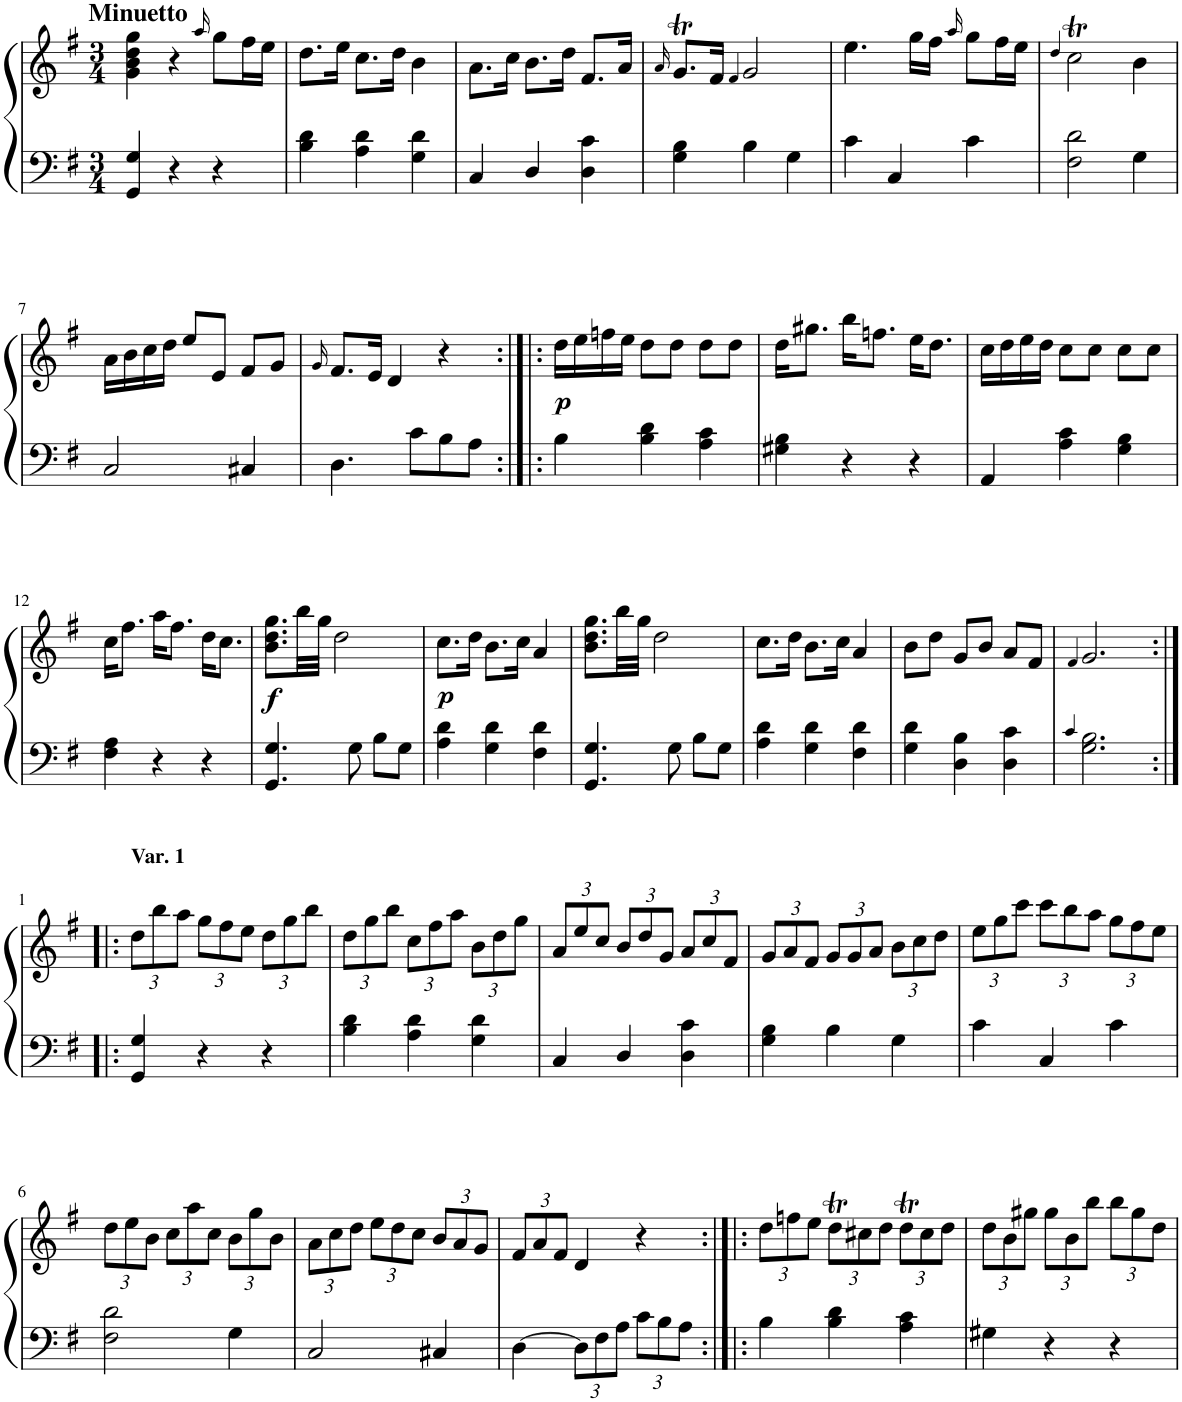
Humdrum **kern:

**kern	**kern	**dynam
*part1	*part1	*part1
*staff2	*staff1	*staff1/2
*I"Piano	*	*
*I'Pno.	*	*
*clefF4	*clefG2	*
*k[f#]	*k[f#]	*
*M3/4	*M3/4	*
=1	=1	=1
!	!LO:TX:a:B:t=Minuetto	!
4GG/ 4G/	4g\ 4b\ 4dd\ 4gg\	.
4r	4r	.
.	16qaa/	.
4r	8gg\L	.
.	16ff#\L	.
.	16ee\JJ	.
=2	=2	=2
4B\ 4d\	8.dd\L	.
.	16ee\Jk	.
4A\ 4d\	8.cc\L	.
.	16dd\Jk	.
4G\ 4d\	4b\	.
=3	=3	=3
4C/	8.a\L	.
.	16cc\Jk	.
4D/	8.b\L	.
.	16dd\Jk	.
4D\ 4c\	8.f#/L	.
.	16a/Jk	.
=4	=4	=4
.	16qa/	.
4G\ 4B\	8.gT/L	.
.	16f#/Jk	.
.	4qf#/	.
4B\	2g/	.
4G\	.	.
=5	=5	=5
4c\	4.ee\	.
4C/	.	.
.	16gg\LL	.
.	16ff#\JJ	.
.	16qaa/	.
4c\	8gg\L	.
.	16ff#\L	.
.	16ee\JJ	.
=6	=6	=6
.	4qdd/	.
2F#\ 2d\	2ccT\	.
4G\	4b\	.
!!LO:LB:g=z
=7	=7	=7
2C/	16a\LL	.
.	16b\	.
.	16cc\	.
.	16dd\JJ	.
.	8ee/L	.
.	8e/J	.
4C#X/	8f#/L	.
.	8g/J	.
=8	=8	=8
.	16qg/	.
4.D\	8.f#/L	.
.	16e/Jk	.
.	4d/	.
8c\L	.	.
8B\	4r	.
8A\J	.	.
=9:|!|:	=9:|!|:	=9:|!|:
!	!	!LO:DY:b
4B\	16dd\LL	p
.	16ee\	.
.	16ffn\	.
.	16ee\JJ	.
4B\ 4d\	8dd\L	.
.	8dd\J	.
4A\ 4c\	8dd\L	.
.	8dd\J	.
=10	=10	=10
4G#X\ 4B\	16dd\KL	.
.	8.gg#X\J	.
4r	16bb\KL	.
.	8.ffn\J	.
4r	16ee\KL	.
.	8.dd\J	.
=11	=11	=11
4AA/	16cc\LL	.
.	16dd\	.
.	16ee\	.
.	16dd\JJ	.
4A\ 4c\	8cc\L	.
.	8cc\J	.
4G\ 4B\	8cc\L	.
.	8cc\J	.
!!LO:LB:g=z
=12	=12	=12
4F#\ 4A\	16cc\KL	.
.	8.ff#\J	.
4r	16aa\KL	.
.	8.ff#\J	.
4r	16dd\KL	.
.	8.cc\J	.
=13	=13	=13
!	!	!LO:DY:b
4.GG/ 4.G/	8.b\ 8.dd\ 8.gg\L	f
.	32bb\LL	.
.	32gg\JJJ	.
.	2dd\	.
8G\	.	.
8B\L	.	.
8G\J	.	.
=14	=14	=14
!	!	!LO:DY:b
4A\ 4d\	8.cc\L	p
.	16dd\Jk	.
4G\ 4d\	8.b\L	.
.	16cc\Jk	.
4F#\ 4d\	4a/	.
=15	=15	=15
4.GG/ 4.G/	8.b\ 8.dd\ 8.gg\L	.
.	32bb\LL	.
.	32gg\JJJ	.
.	2dd\	.
8G\	.	.
8B\L	.	.
8G\J	.	.
=16	=16	=16
4A\ 4d\	8.cc\L	.
.	16dd\Jk	.
4G\ 4d\	8.b\L	.
.	16cc\Jk	.
4F#\ 4d\	4a/	.
=17	=17	=17
4G\ 4d\	8b\L	.
.	8dd\J	.
4D\ 4B\	8g/L	.
.	8b/J	.
4D\ 4c\	8a/L	.
.	8f#/J	.
=18	=18	=18
4qc/	4qf#/	.
2.G\ 2.B\	2.g/	.
!!LO:LB:g=z
=1:|!|:	=1:|!|:	=1:|!|:
*	*Xbrackettup	*
!	!LO:TX:a:B:t=Var. 1	!
4GG/ 4G/	12dd\L	.
.	12bb\	.
.	12aa\J	.
4r	12gg\L	.
.	12ff#\	.
.	12ee\J	.
4r	12dd\L	.
.	12gg\	.
.	12bb\J	.
=2	=2	=2
4B\ 4d\	12dd\L	.
.	12gg\	.
.	12bb\J	.
4A\ 4d\	12cc\L	.
.	12ff#\	.
.	12aa\J	.
4G\ 4d\	12b\L	.
.	12dd\	.
.	12gg\J	.
=3	=3	=3
4C/	12a/L	.
.	12ee/	.
.	12cc/J	.
4D/	12b/L	.
.	12dd/	.
.	12g/J	.
4D\ 4c\	12a/L	.
.	12cc/	.
.	12f#/J	.
=4	=4	=4
4G\ 4B\	12g/L	.
.	12a/	.
.	12f#/J	.
4B\	12g/L	.
.	12g/	.
.	12a/J	.
4G\	12b\L	.
.	12cc\	.
.	12dd\J	.
=5	=5	=5
4c\	12ee\L	.
.	12gg\	.
.	12ccc\J	.
4C/	12ccc\L	.
.	12bb\	.
.	12aa\J	.
4c\	12gg\L	.
.	12ff#\	.
.	12ee\J	.
!!LO:LB:g=z
=6	=6	=6
2F#\ 2d\	12dd\L	.
.	12ee\	.
.	12b\J	.
.	12cc\L	.
.	12aa\	.
.	12cc\J	.
4G\	12b\L	.
.	12gg\	.
.	12b\J	.
=7	=7	=7
2C/	12a\L	.
.	12cc\	.
.	12dd\J	.
.	12ee\L	.
.	12dd\	.
.	12cc\J	.
4C#X/	12b/L	.
.	12a/	.
.	12g/J	.
=8	=8	=8
[4D\	12f#/L	.
.	12a/	.
.	12f#/J	.
*Xbrackettup	*	*
12D\L]	4d/	.
12F#\	.	.
12A\J	.	.
12c\L	4r	.
12B\	.	.
12A\J	.	.
=9:|!|:	=9:|!|:	=9:|!|:
4B\	12dd\L	.
.	12ffn\	.
.	12ee\J	.
4B\ 4d\	12ddT\L	.
.	12cc#X\	.
.	12dd\J	.
4A\ 4c\	12ddT\L	.
.	12cc#\	.
.	12dd\J	.
=10	=10	=10
4G#X\	12dd\L	.
.	12b\	.
.	12gg#X\J	.
4r	12gg#\L	.
.	12b\	.
.	12bb\J	.
4r	12bb\L	.
.	12gg#\	.
.	12dd\J	.
=	=	=
*-	*-	*-
